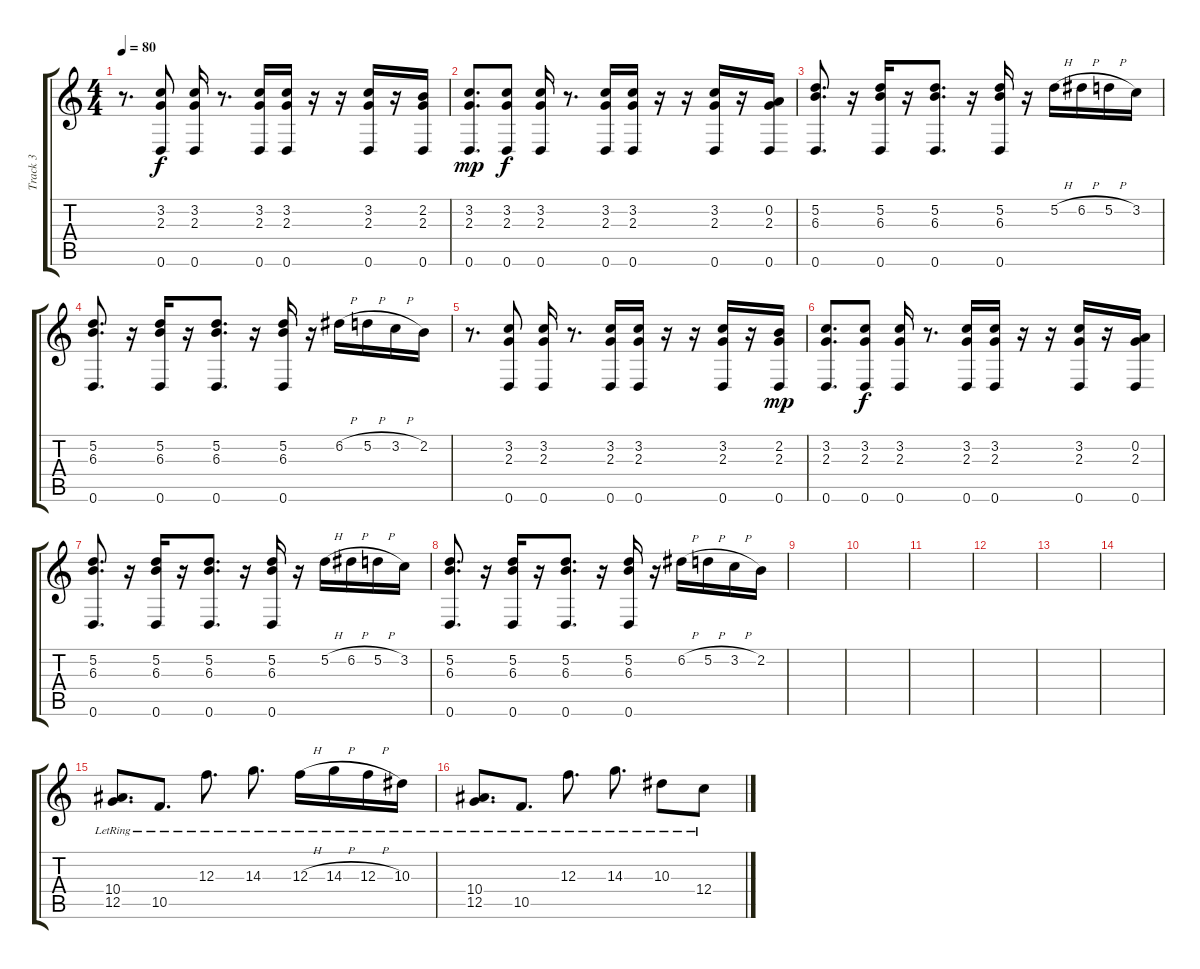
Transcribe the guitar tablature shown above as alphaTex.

\track ("Track 3" "Track 3") {instrument overdrivenguitar}
\staff {score tabs}
\tuning (D4 A3 F3 C3 G2 D2) {hide}
\ts (4 4)
\tempo 80
\clef g2
\ks c
r.8{d dy f} (3.2 2.3 0.6).8 (3.2 2.3 0.6).16 r.8{d} (3.2 2.3 0.6).16 (3.2 2.3 0.6).16 r.16 r.16 (3.2 2.3 0.6).16 r.16 (2.2 2.3 0.6).16 |
(3.2 2.3 0.6).8{d dy mp} (3.2 2.3 0.6).8{dy f} (3.2 2.3 0.6).16 r.8{d} (3.2 2.3 0.6).16 (3.2 2.3 0.6).16 r.16 r.16 (3.2 2.3 0.6).16 r.16 (0.2 2.3 0.6).16 |
(5.2 6.3 0.6).8{d} r.16 (5.2 6.3 0.6).16 r.16 (5.2 6.3 0.6).8{d} r.16 (5.2 6.3 0.6).16 r.16 5.2{h}.16 6.2{h}.16 5.2{h}.16 3.2.16 |
(5.2 6.3 0.6).8{d} r.16 (5.2 6.3 0.6).16 r.16 (5.2 6.3 0.6).8{d} r.16 (5.2 6.3 0.6).16 r.16 6.2{h}.16 5.2{h}.16 3.2{h}.16 2.2.16 |
r.8{d} (3.2 2.3 0.6).8 (3.2 2.3 0.6).16 r.8{d} (3.2 2.3 0.6).16 (3.2 2.3 0.6).16 r.16 r.16 (3.2 2.3 0.6).16 r.16 (2.2 2.3 0.6).16{dy mp} |
(3.2 2.3 0.6).8{d} (3.2 2.3 0.6).8{dy f} (3.2 2.3 0.6).16 r.8{d} (3.2 2.3 0.6).16 (3.2 2.3 0.6).16 r.16 r.16 (3.2 2.3 0.6).16 r.16 (0.2 2.3 0.6).16 |
(5.2 6.3 0.6).8{d} r.16 (5.2 6.3 0.6).16 r.16 (5.2 6.3 0.6).8{d} r.16 (5.2 6.3 0.6).16 r.16 5.2{h}.16 6.2{h}.16 5.2{h}.16 3.2.16 |
(5.2 6.3 0.6).8{d} r.16 (5.2 6.3 0.6).16 r.16 (5.2 6.3 0.6).8{d} r.16 (5.2 6.3 0.6).16 r.16 6.2{h}.16 5.2{h}.16 3.2{h}.16 2.2.16 |
|
|
|
|
|
|
(10.4{lr} 12.5{lr}).8{d} 10.5{lr}.8{d} 12.3{lr}.8{d} 14.3{lr}.8{d} 12.3{h lr}.16 14.3{h lr}.16 12.3{h lr}.16 10.3{lr}.16 |
(10.4{lr} 12.5{lr}).8{d} 10.5{lr}.8{d} 12.3{lr}.8{d} 14.3{lr}.8{d} 10.3{lr}.8 12.4{lr}.8
